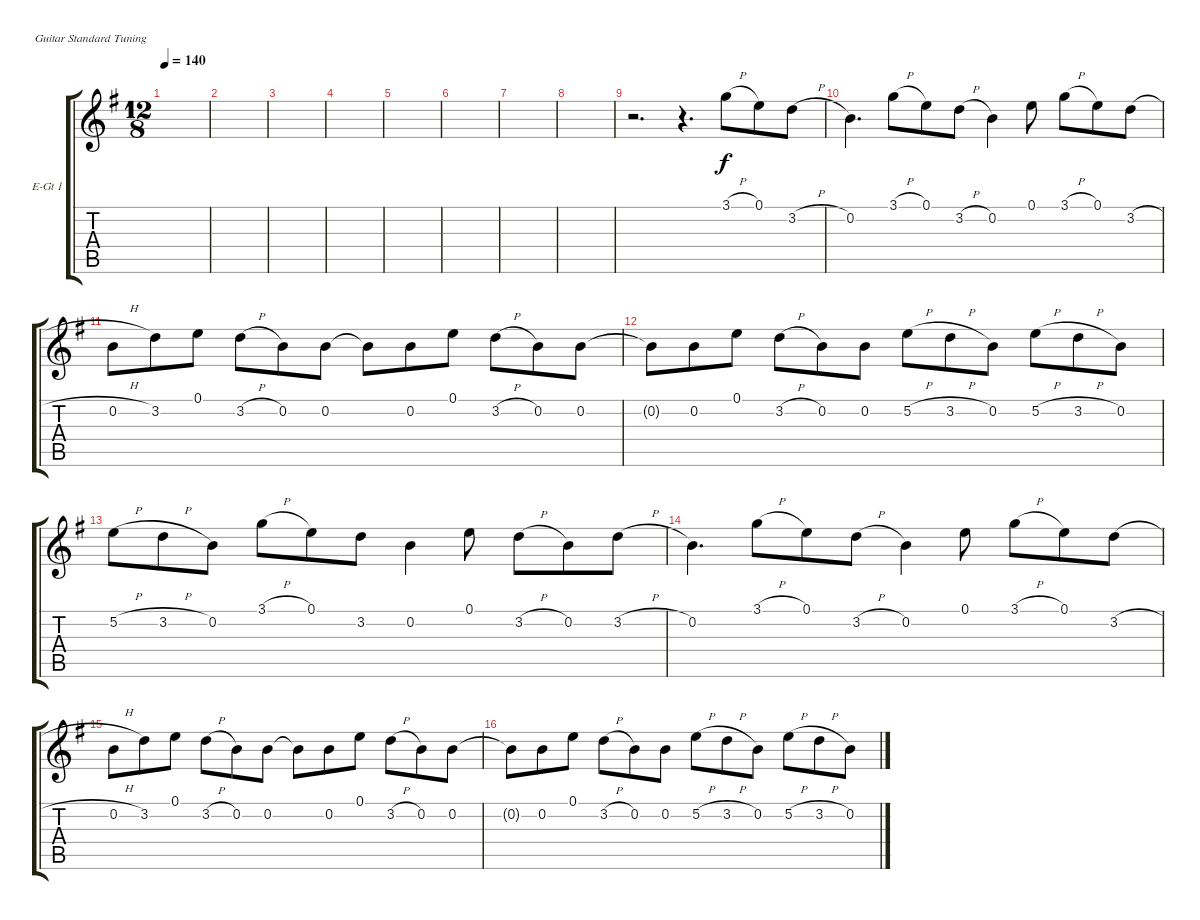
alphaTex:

\defaultSystemsLayout 4
\bracketExtendMode groupsimilarinstruments
\firstSystemTrackNameOrientation horizontal
\otherSystemsTrackNameOrientation horizontal
\track ("Electric Guitar 1" "E-Gt 1") {instrument electricguitarclean}
\staff {score tabs}
\tuning (E4 B3 G3 D3 A2 E2)
\ts (12 8)
\tempo 140
\clef g2
\ks g
|
|
|
|
|
|
|
|
\scale
0.314352 r.2{d} r.4{d} 3.1{h}.8 0.1.8 3.2{h}.8 |
\scale
0.315522 0.2.4{d} 3.1{h}.8 0.1.8 3.2{h}.8 0.2.4 0.1.8 3.1{h}.8 0.1.8 3.2{h}.8 |
\scale
0.37013 0.2{h}.8 3.2.8 0.1.8 3.2{h}.8 0.2.8 0.2.8 0.2{t}.8 0.2.8 0.1.8 3.2{h}.8 0.2.8 0.2.8 |
0.2{t}.8 0.2.8 0.1.8 3.2{h}.8 0.2.8 0.2.8 5.2{h}.8 3.2{h}.8 0.2.8 5.2{h}.8 3.2{h}.8 0.2.8 |
5.2{h}.8 3.2{h}.8 0.2.8 3.1{h}.8 0.1.8 3.2.8 0.2.4 0.1.8 3.2{h}.8 0.2.8 3.2{h}.8 |
0.2.4{d} 3.1{h}.8 0.1.8 3.2{h}.8 0.2.4 0.1.8 3.1{h}.8 0.1.8 3.2{h}.8 |
0.2{h}.8 3.2.8 0.1.8 3.2{h}.8 0.2.8 0.2.8 0.2{t}.8 0.2.8 0.1.8 3.2{h}.8 0.2.8 0.2.8 |
0.2{t}.8 0.2.8 0.1.8 3.2{h}.8 0.2.8 0.2.8 5.2{h}.8 3.2{h}.8 0.2.8 5.2{h}.8 3.2{h}.8 0.2.8
